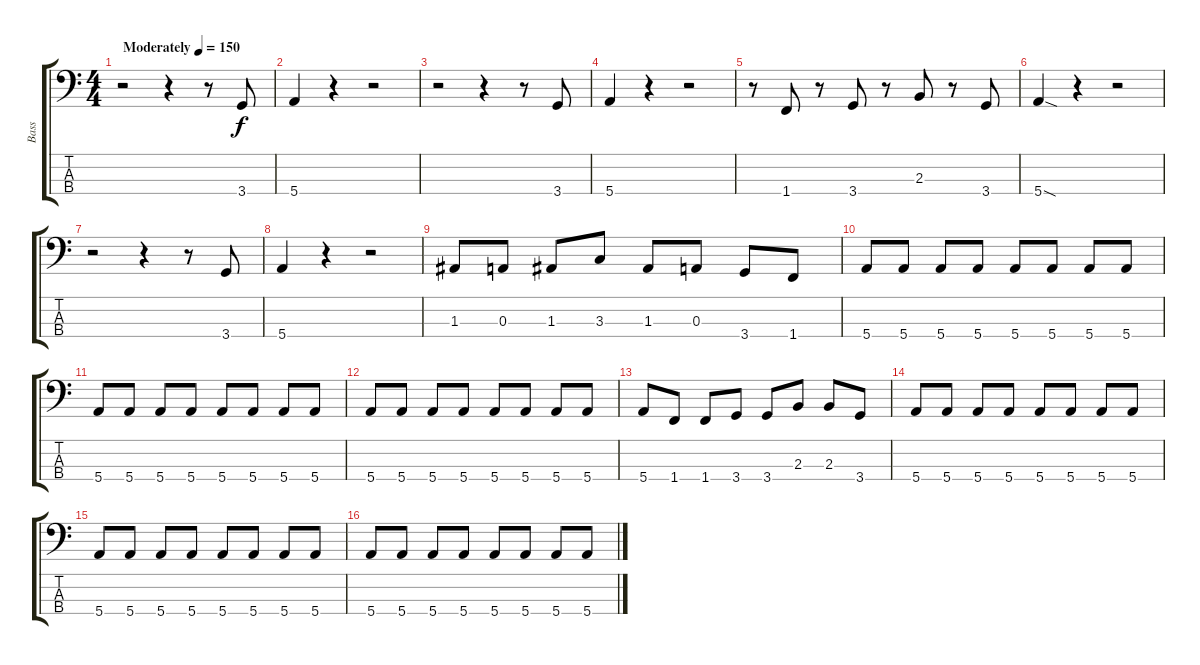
\track ("Bass" "Bass") {instrument electricbassfinger}
\staff {score tabs}
\tuning (G2 D2 A1 E1) {hide}
\ts (4 4)
\tempo (150 "Moderately")
\clef f4
\ks c
r.2{dy f instrument electricbassfinger} r.4 r.8 3.4.8 |
5.4.4 r.4 r.2 |
r.2 r.4 r.8 3.4.8 |
5.4.4 r.4 r.2 |
r.8 1.4.8 r.8 3.4.8 r.8 2.3.8 r.8 3.4.8 |
5.4{sod}.4 r.4 r.2 |
r.2 r.4 r.8 3.4.8 |
5.4.4 r.4 r.2 |
1.3.8 0.3.8 1.3.8 3.3.8 1.3.8 0.3.8 3.4.8 1.4.8 |
5.4.8 5.4.8 5.4.8 5.4.8 5.4.8 5.4.8 5.4.8 5.4.8 |
5.4.8 5.4.8 5.4.8 5.4.8 5.4.8 5.4.8 5.4.8 5.4.8 |
5.4.8 5.4.8 5.4.8 5.4.8 5.4.8 5.4.8 5.4.8 5.4.8 |
5.4.8 1.4.8 1.4.8 3.4.8 3.4.8 2.3.8 2.3.8 3.4.8 |
5.4.8 5.4.8 5.4.8 5.4.8 5.4.8 5.4.8 5.4.8 5.4.8 |
5.4.8 5.4.8 5.4.8 5.4.8 5.4.8 5.4.8 5.4.8 5.4.8 |
5.4.8 5.4.8 5.4.8 5.4.8 5.4.8 5.4.8 5.4.8 5.4.8
